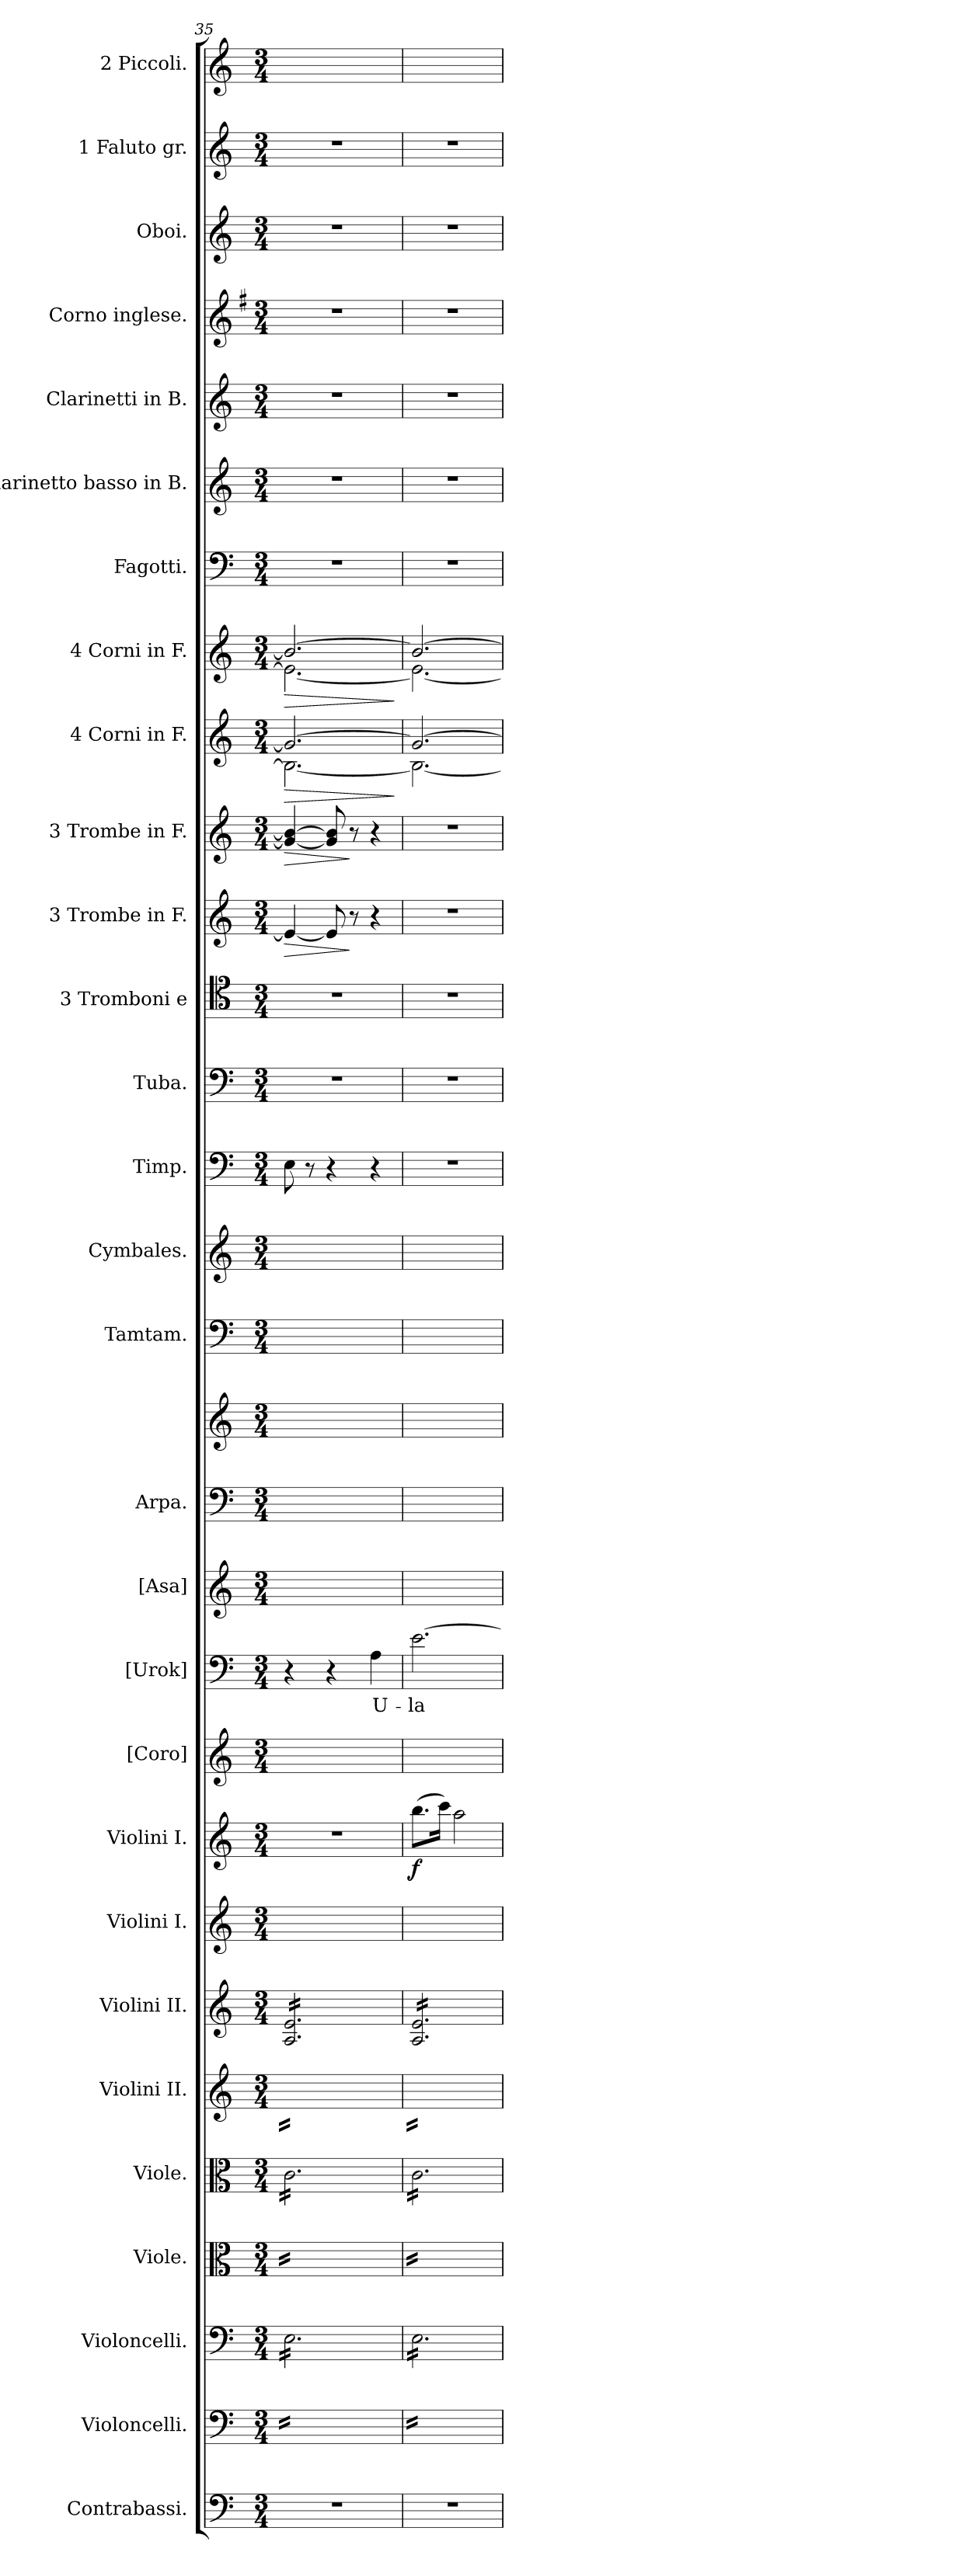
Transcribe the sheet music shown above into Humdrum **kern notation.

**kern	**kern	**kern	**kern	**kern	**kern	**kern	**kern	**kern	**dynam	**kern	**kern	**text	**kern	**kern	**kern	**kern	**kern	**kern	**kern	**kern	**kern	**dynam	**kern	**dynam	**kern	**dynam	**kern	**dynam	**kern	**kern	**kern	**kern	**kern	**kern	**kern
*part29	*part28	*part27	*part26	*part25	*part24	*part23	*part22	*part21	*part21	*part20	*part19	*part19	*part18	*part17	*part17	*part16	*part15	*part14	*part13	*part12	*part11	*part11	*part10	*part10	*part9	*part9	*part8	*part8	*part7	*part6	*part5	*part4	*part3	*part2	*part1
*staff30	*staff29	*staff28	*staff27	*staff26	*staff25	*staff24	*staff23	*staff22	*staff22	*staff21	*staff20	*staff20	*staff19	*staff18	*staff17	*staff16	*staff15	*staff14	*staff13	*staff12	*staff11	*staff11	*staff10	*staff10	*staff9	*staff9	*staff8	*staff8	*staff7	*staff6	*staff5	*staff4	*staff3	*staff2	*staff1
*I"Contrabassi.	*I"Violoncelli.	*I"Violoncelli.	*I"Viole.	*I"Viole.	*I"Violini II.	*I"Violini II.	*I"Violini I.	*I"Violini I.	*	*I"[Coro]	*I"[Urok]	*	*I"[Asa]	*I"Arpa.	*	*I"Tamtam.	*I"Cymbales.	*I"Timp.	*I"Tuba.	*I"3 Tromboni e	*I"3 Trombe in F.	*	*I"3 Trombe in F.	*	*I"4 Corni in F.	*	*I"4 Corni in F.	*	*I"Fagotti.	*I"Clarinetto basso in B.	*I"Clarinetti in B.	*I"Corno inglese.	*I"Oboi.	*I"1 Faluto gr.	*I"2 Piccoli.
*I'C.-B.	*I'Vcll.	*I'Vcll.	*	*	*I'II.	*I'II.	*	*	*	*	*I'Urok.	*	*I'Asa.	*	*	*I'Tamtam	*I'Cymb.	*I'Timp	*	*I'1.2. Tromb.	*	*	*I'1.2. Trb. F.	*	*I'Corni F.	*	*I'Corni F.	*	*I'Fag.	*	*I'Cl.B.	*I'Corno ingl.	*I'Ob.	*	*I'Picc.
*clefF4	*clefF4	*clefF4	*clefC3	*clefC3	*clefG2	*clefG2	*clefG2	*clefG2	*	*clefG2	*clefF4	*	*clefG2	*clefF4	*clefG2	*clefF4	*clefG2	*clefF4	*clefF4	*clefC4	*clefG2	*	*clefG2	*	*clefG2	*	*clefG2	*	*clefF4	*clefG2	*clefG2	*clefG2	*clefG2	*clefG2	*clefG2
*	*	*	*	*	*	*	*	*	*	*	*	*	*	*	*	*	*	*	*	*	*ITrd-3c-5	*	*ITrd-3c-5	*	*ITrd4c7	*	*ITrd4c7	*	*	*ITrd1c2	*ITrd1c2	*ITrd4c7	*	*	*
*k[]	*k[]	*k[]	*k[]	*k[]	*k[]	*k[]	*k[]	*k[]	*	*k[]	*k[]	*	*k[]	*k[]	*k[]	*k[]	*k[]	*k[]	*k[]	*k[]	*k[b-]	*	*k[b-]	*	*k[b-]	*	*k[b-]	*	*k[]	*k[b-e-]	*k[b-e-]	*k[]	*k[]	*k[]	*k[]
*M3/4	*M3/4	*M3/4	*M3/4	*M3/4	*M3/4	*M3/4	*M3/4	*M3/4	*	*M3/4	*M3/4	*	*M3/4	*M3/4	*M3/4	*M3/4	*M3/4	*M3/4	*M3/4	*M3/4	*M3/4	*	*M3/4	*	*M3/4	*	*M3/4	*	*M3/4	*M3/4	*M3/4	*M3/4	*M3/4	*M3/4	*M3/4
=35	=35	=35	=35	=35	=35	=35	=35	=35	=35	=35	=35	=35	=35	=35	=35	=35	=35	=35	=35	=35	=35	=35	=35	=35	=35	=35	=35	=35	=35	=35	=35	=35	=35	=35	=35
!	!	!	!	!	!	!	!	!	!	!	!	!	!	!	!	!	!	!	!	!	!	!LO:HP:b	!	!LO:HP:b	!	!LO:HP:b	!	!LO:HP:b	!	!	!	!	!	!	!
*	*	*	*	*	*	*	*	*	*	*	*	*	*	*	*	*	*	*	*	*	*	*	*	*	*^	*	*^	*	*	*	*	*	*	*	*
*	*tremolo	*	*	*	*	*	*	*	*	*	*	*	*	*	*	*	*	*	*	*	*	*	*	*	*	*	*	*	*	*	*	*	*	*	*	*	*
*	*	*tremolo	*	*	*	*	*	*	*	*	*	*	*	*	*	*	*	*	*	*	*	*	*	*	*	*	*	*	*	*	*	*	*	*	*	*	*
*	*	*	*tremolo	*	*	*	*	*	*	*	*	*	*	*	*	*	*	*	*	*	*	*	*	*	*	*	*	*	*	*	*	*	*	*	*	*	*
*	*	*	*	*tremolo	*	*	*	*	*	*	*	*	*	*	*	*	*	*	*	*	*	*	*	*	*	*	*	*	*	*	*	*	*	*	*	*	*
*	*	*	*	*	*tremolo	*	*	*	*	*	*	*	*	*	*	*	*	*	*	*	*	*	*	*	*	*	*	*	*	*	*	*	*	*	*	*	*
*	*	*	*	*	*	*tremolo	*	*	*	*	*	*	*	*	*	*	*	*	*	*	*	*	*	*	*	*	*	*	*	*	*	*	*	*	*	*	*
2.r	16E\yyLL	16E\LL	16c\yyLL	16c\LL	16Ayy/ 16eyy/LL	16A/ 16e/LL	2.ryy	2.r	.	2.ryy	4r	.	2.ryy	2.ryy	2.ryy	2.ryy	2.ryy	8E\	2.r	2.r	4a/_	>	4cc_/ 4ee_/	>	2.c/_	2.E\_	>	2.e/_	2.A\_	>	2.r	2.r	2.r	2.r	2.r	2.r	2.ryy
.	16E\yy	16E\	16c\yy	16c\	16Ayy/ 16eyy/	16A/ 16e/	.	.	.	.	.	.	.	.	.	.	.	.	.	.	.	.	.	.	.	.	.	.	.	.	.	.	.	.	.	.	.
.	16E\yy	16E\	16c\yy	16c\	16Ayy/ 16eyy/	16A/ 16e/	.	.	.	.	.	.	.	.	.	.	.	8r	.	.	.	.	.	.	.	.	.	.	.	.	.	.	.	.	.	.	.
.	16E\yy	16E\	16c\yy	16c\	16Ayy/ 16eyy/	16A/ 16e/	.	.	.	.	.	.	.	.	.	.	.	.	.	.	.	.	.	.	.	.	.	.	.	.	.	.	.	.	.	.	.
.	16E\yy	16E\	16c\yy	16c\	16Ayy/ 16eyy/	16A/ 16e/	.	.	.	.	4r	.	.	.	.	.	.	4r	.	.	8a/]	.	8cc]/ 8ee]/	.	.	.	.	.	.	.	.	.	.	.	.	.	.
.	16E\yy	16E\	16c\yy	16c\	16Ayy/ 16eyy/	16A/ 16e/	.	.	.	.	.	.	.	.	.	.	.	.	.	.	.	.	.	.	.	.	.	.	.	.	.	.	.	.	.	.	.
.	16E\yy	16E\	16c\yy	16c\	16Ayy/ 16eyy/	16A/ 16e/	.	.	.	.	.	.	.	.	.	.	.	.	.	.	8r	]	8r	]	.	.	.	.	.	.	.	.	.	.	.	.	.
.	16E\yy	16E\	16c\yy	16c\	16Ayy/ 16eyy/	16A/ 16e/	.	.	.	.	.	.	.	.	.	.	.	.	.	.	.	.	.	.	.	.	.	.	.	.	.	.	.	.	.	.	.
.	16E\yy	16E\	16c\yy	16c\	16Ayy/ 16eyy/	16A/ 16e/	.	.	.	.	4A\	U-	.	.	.	.	.	4r	.	.	4r	.	4r	.	.	.	.	.	.	.	.	.	.	.	.	.	.
.	16E\yy	16E\	16c\yy	16c\	16Ayy/ 16eyy/	16A/ 16e/	.	.	.	.	.	.	.	.	.	.	.	.	.	.	.	.	.	.	.	.	.	.	.	.	.	.	.	.	.	.	.
.	16E\yy	16E\	16c\yy	16c\	16Ayy/ 16eyy/	16A/ 16e/	.	.	.	.	.	.	.	.	.	.	.	.	.	.	.	.	.	.	.	.	.	.	.	.	.	.	.	.	.	.	.
.	16E\yyJJ	16E\JJ	16c\yyJJ	16c\JJ	16Ayy/ 16eyy/JJ	16A/ 16e/JJ	.	.	.	.	.	.	.	.	.	.	.	.	.	.	.	.	.	.	.	.	.	.	.	.	.	.	.	.	.	.	.
*	*	*	*	*	*	*	*	*	*	*	*	*	*	*	*	*	*	*	*	*	*	*	*	*	*v	*v	*	*	*	*	*	*	*	*	*	*	*
*	*	*	*	*	*	*	*	*	*	*	*	*	*	*	*	*	*	*	*	*	*	*	*	*	*	*	*v	*v	*	*	*	*	*	*	*	*
.	.	.	.	.	.	.	.	.	.	.	.	.	.	.	.	.	.	.	.	.	.	.	.	.	.	]	.	]	.	.	.	.	.	.	.
=36	=36	=36	=36	=36	=36	=36	=36	=36	=36	=36	=36	=36	=36	=36	=36	=36	=36	=36	=36	=36	=36	=36	=36	=36	=36	=36	=36	=36	=36	=36	=36	=36	=36	=36	=36
*	*	*	*	*	*	*	*	*	*	*	*	*	*	*	*	*	*	*	*	*	*	*	*	*	*^	*	*^	*	*	*	*	*	*	*	*
2.r	16E\yyLL	16E\LL	16c\yyLL	16c\LL	16Ayy/ 16eyy/LL	16A/ 16e/LL	(8.bb\Lyy	(8.bb\L	f	2.ryy	[2.e\	-la-	2.ryy	2.ryy	2.ryy	2.ryy	2.ryy	2.r	2.r	2.r	2.r	.	2.r	.	2.c/_	2.E\_	.	2.e/_	2.A\_	.	2.r	2.r	2.r	2.r	2.r	2.r	2.ryy
.	16E\yy	16E\	16c\yy	16c\	16Ayy/ 16eyy/	16A/ 16e/	.	.	.	.	.	.	.	.	.	.	.	.	.	.	.	.	.	.	.	.	.	.	.	.	.	.	.	.	.	.	.
.	16E\yy	16E\	16c\yy	16c\	16Ayy/ 16eyy/	16A/ 16e/	.	.	.	.	.	.	.	.	.	.	.	.	.	.	.	.	.	.	.	.	.	.	.	.	.	.	.	.	.	.	.
.	16E\yy	16E\	16c\yy	16c\	16Ayy/ 16eyy/	16A/ 16e/	16ccc\Jkyy)	16ccc\Jk)	.	.	.	.	.	.	.	.	.	.	.	.	.	.	.	.	.	.	.	.	.	.	.	.	.	.	.	.	.
.	16E\yy	16E\	16c\yy	16c\	16Ayy/ 16eyy/	16A/ 16e/	2aa\yy	2aa\	.	.	.	.	.	.	.	.	.	.	.	.	.	.	.	.	.	.	.	.	.	.	.	.	.	.	.	.	.
.	16E\yy	16E\	16c\yy	16c\	16Ayy/ 16eyy/	16A/ 16e/	.	.	.	.	.	.	.	.	.	.	.	.	.	.	.	.	.	.	.	.	.	.	.	.	.	.	.	.	.	.	.
.	16E\yy	16E\	16c\yy	16c\	16Ayy/ 16eyy/	16A/ 16e/	.	.	.	.	.	.	.	.	.	.	.	.	.	.	.	.	.	.	.	.	.	.	.	.	.	.	.	.	.	.	.
.	16E\yy	16E\	16c\yy	16c\	16Ayy/ 16eyy/	16A/ 16e/	.	.	.	.	.	.	.	.	.	.	.	.	.	.	.	.	.	.	.	.	.	.	.	.	.	.	.	.	.	.	.
.	16E\yy	16E\	16c\yy	16c\	16Ayy/ 16eyy/	16A/ 16e/	.	.	.	.	.	.	.	.	.	.	.	.	.	.	.	.	.	.	.	.	.	.	.	.	.	.	.	.	.	.	.
.	16E\yy	16E\	16c\yy	16c\	16Ayy/ 16eyy/	16A/ 16e/	.	.	.	.	.	.	.	.	.	.	.	.	.	.	.	.	.	.	.	.	.	.	.	.	.	.	.	.	.	.	.
.	16E\yy	16E\	16c\yy	16c\	16Ayy/ 16eyy/	16A/ 16e/	.	.	.	.	.	.	.	.	.	.	.	.	.	.	.	.	.	.	.	.	.	.	.	.	.	.	.	.	.	.	.
.	16E\yyJJ	16E\JJ	16c\yyJJ	16c\JJ	16Ayy/ 16eyy/JJ	16A/ 16e/JJ	.	.	.	.	.	.	.	.	.	.	.	.	.	.	.	.	.	.	.	.	.	.	.	.	.	.	.	.	.	.	.
*	*	*	*	*	*	*Xtremolo	*	*	*	*	*	*	*	*	*	*	*	*	*	*	*	*	*	*	*	*	*	*	*	*	*	*	*	*	*	*	*
*	*	*	*	*	*Xtremolo	*	*	*	*	*	*	*	*	*	*	*	*	*	*	*	*	*	*	*	*	*	*	*	*	*	*	*	*	*	*	*	*
*	*	*	*	*Xtremolo	*	*	*	*	*	*	*	*	*	*	*	*	*	*	*	*	*	*	*	*	*	*	*	*	*	*	*	*	*	*	*	*	*
*	*	*	*Xtremolo	*	*	*	*	*	*	*	*	*	*	*	*	*	*	*	*	*	*	*	*	*	*	*	*	*	*	*	*	*	*	*	*	*	*
*	*	*Xtremolo	*	*	*	*	*	*	*	*	*	*	*	*	*	*	*	*	*	*	*	*	*	*	*	*	*	*	*	*	*	*	*	*	*	*	*
*	*Xtremolo	*	*	*	*	*	*	*	*	*	*	*	*	*	*	*	*	*	*	*	*	*	*	*	*	*	*	*	*	*	*	*	*	*	*	*	*
*	*	*	*	*	*	*	*	*	*	*	*	*	*	*	*	*	*	*	*	*	*	*	*	*	*v	*v	*	*	*	*	*	*	*	*	*	*	*
*	*	*	*	*	*	*	*	*	*	*	*	*	*	*	*	*	*	*	*	*	*	*	*	*	*	*	*v	*v	*	*	*	*	*	*	*	*
=	=	=	=	=	=	=	=	=	=	=	=	=	=	=	=	=	=	=	=	=	=	=	=	=	=	=	=	=	=	=	=	=	=	=	=
*-	*-	*-	*-	*-	*-	*-	*-	*-	*-	*-	*-	*-	*-	*-	*-	*-	*-	*-	*-	*-	*-	*-	*-	*-	*-	*-	*-	*-	*-	*-	*-	*-	*-	*-	*-
